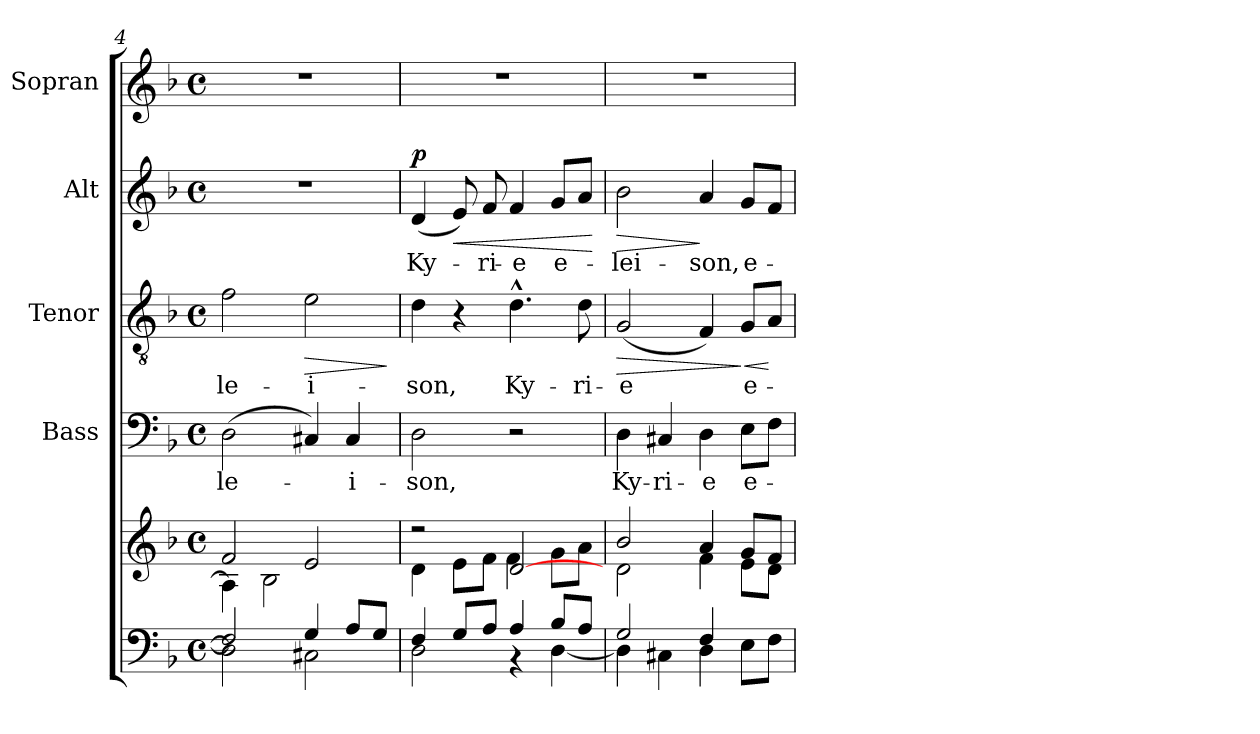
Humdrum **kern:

**kern	**kern	**kern	**text	**kern	**text	**dynam	**kern	**text	**dynam	**kern
*part5	*part5	*part4	*part4	*part3	*part3	*part3	*part2	*part2	*part2	*part1
*staff6	*staff5	*staff4	*staff4	*staff3	*staff3	*staff3	*staff2	*staff2	*staff2	*staff1
*	*	*I"Bass	*	*I"Tenor	*	*	*I"Alt	*	*	*I"Sopran
*	*	*I'B.	*	*I'T.	*	*	*I'A.	*	*	*I'S.
*clefF4	*clefG2	*clefF4	*	*clefGv2	*	*	*clefG2	*	*	*clefG2
*k[b-]	*k[b-]	*k[b-]	*	*k[b-]	*	*	*k[b-]	*	*	*k[b-]
*F:	*F:	*F:	*	*F:	*	*	*F:	*	*	*F:
*M4/4	*M4/4	*M4/4	*	*M4/4	*	*	*M4/4	*	*	*M4/4
*met(c)	*met(c)	*met(c)	*	*met(c)	*	*	*met(c)	*	*	*met(c)
=4	=4	=4	=4	=4	=4	=4	=4	=4	=4	=4
*^	*^	*	*	*	*	*	*	*	*	*
!	!	!	!	!	!LO:LY:b	!	!LO:LY:b	!	!	!	!	!
2F/]	2D\]	2f/	4A\]	(>2D\	-le-	2f\	-le-	.	1r	.	.	1r
.	.	.	2B-\	.	.	.	.	.	.	.	.	.
!	!	!	!	!	!	!	!LO:LY:b	!LO:HP:b	!	!	!	!
4G/	2C#X\	2e/	.	4C#X/)	.	2e\	-i-	>	.	.	.	.
!	!	!	!	!	!LO:LY:b	!	!	!	!	!	!	!
8A/L	.	.	4ryy	4C#/	-i-	.	.	.	.	.	.	.
8G/J	.	.	.	.	.	.	.	.	.	.	.	.
*v	*v	*	*	*	*	*	*	*	*	*	*	*
*	*v	*v	*	*	*	*	*	*	*	*	*
.	.	.	.	.	.	]	.	.	.	.
=5	=5	=5	=5	=5	=5	=5	=5	=5	=5	=5
*^	*^	*	*	*	*	*	*	*	*	*
!	!	!	!	!	!LO:LY:b	!	!LO:LY:b	!	!	!LO:LY:b	!LO:DY:a	!
4F/	2D\	2r	4d\	2D\	-son,	4d\	-son,	.	(<4d/	Ky-	p	1r
!	!	!	!	!	!	!	!	!	!	!	!LO:HP:b	!
8G/L	.	.	8e\L	.	.	4r	.	.	8e/)	.	<	.
!	!	!	!	!	!	!	!	!	!	!LO:LY:b	!	!
8A/J	.	.	8f\J	.	.	.	.	.	8f/	-ri-	.	.
!	!	!	!	!	!	!	!LO:LY:b	!	!	!LO:LY:b	!	!
4A/	4r	[<2d/	4f\	2r	.	4.d^^>\	Ky-	.	4f/	-e	.	.
!	!	!	!	!	!	!	!	!	!	!LO:LY:b	!	!
8B-/L	[<4D\	.	8g\L	.	.	.	.	.	8g/L	e-	.	.
!	!	!	!	!	!	!	!LO:LY:b	!	!	!	!	!
8A/J	.	.	8a\J	.	.	8d\	-ri-	.	8a/J	.	.	.
*v	*v	*	*	*	*	*	*	*	*	*	*	*
*	*v	*v	*	*	*	*	*	*	*	*	*
.	.	.	.	.	.	.	.	.	[	.
!!LO:LB:g=z
=6	=6	=6	=6	=6	=6	=6	=6	=6	=6	=6
*^	*^	*	*	*	*	*	*	*	*	*
!	!	!	!	!	!LO:LY:b	!	!LO:LY:b	!LO:HP:b	!	!LO:LY:b	!LO:HP:b	!
2G/	4D\]	2b-/	2d\	4D\	Ky-	(<2G/	-e	>	2b-\	-lei-	>	1r
!	!	!	!	!	!LO:LY:b	!	!	!	!	!	!	!
.	4C#X\	.	.	4C#X/	-ri-	.	.	.	.	.	.	.
!	!	!	!	!	!LO:LY:b	!	!	!	!	!LO:LY:b	!	!
4F/	4D\	4a/	4f\	4D\	-e	4F/)	.	.	4a/	-son,	]	.
!	!	!	!	!	!LO:LY:b	!	!LO:LY:b	!LO:HP:n=1:b	!	!LO:LY:b	!	!
4ryy	8E\L	8g/L	8e\L	8E\L	e-	8G/L	e-	] <	8g/L	e-	.	.
.	8F\J	8f/J	8d\J	8F\J	.	8A/J	.	[	8f/J	.	.	.
*v	*v	*	*	*	*	*	*	*	*	*	*	*
*	*v	*v	*	*	*	*	*	*	*	*	*
=	=	=	=	=	=	=	=	=	=	=
*-	*-	*-	*-	*-	*-	*-	*-	*-	*-	*-
